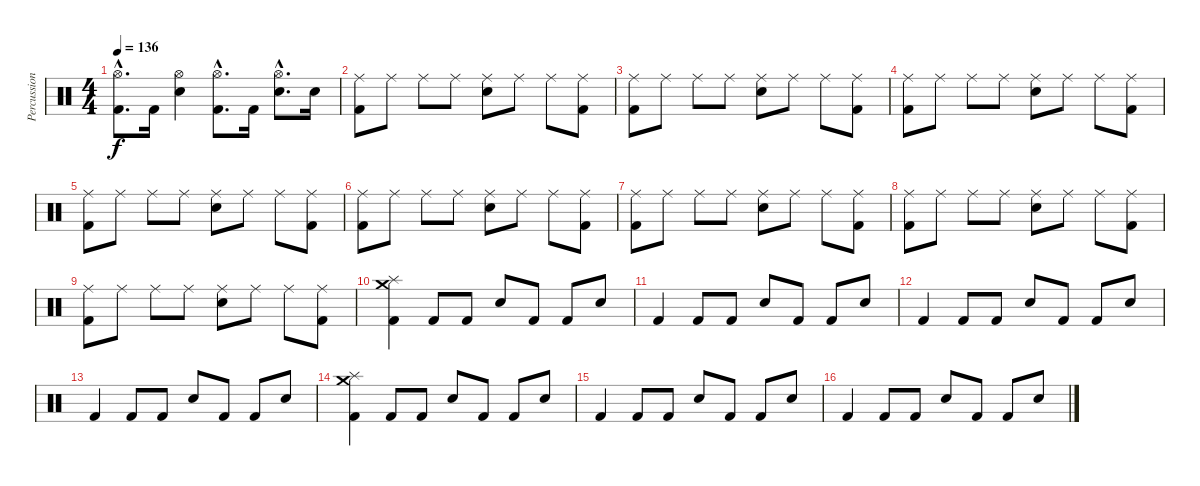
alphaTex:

\track ("Percussions" "Percussion") {instrument percussion}
\staff {score}
\articulation defaults
\ts (4 4)
\tempo 136
\clef neutral
\ks c
("Hi-Hat (open)"{hac} "Kick (hit) 2"{hac}).8{d dy f} "Kick (hit) 2".16 ("Hi-Hat (open)" "Electric Snare (hit)").4 ("Hi-Hat (open)"{hac} "Kick (hit) 2"{hac}).8{d} "Kick (hit) 2".16 ("Hi-Hat (open)"{hac} "Electric Snare (hit)"{hac}).8{d} "Electric Snare (hit)".16 |
("Ride (middle)" "Kick (hit) 2").8 "Ride (middle)".8 "Ride (middle)".8 "Ride (middle)".8 ("Ride (middle)" "Electric Snare (hit)").8 "Ride (middle)".8 "Ride (middle)".8 ("Ride (middle)" "Kick (hit) 2").8 |
("Ride (middle)" "Kick (hit) 2").8 "Ride (middle)".8 "Ride (middle)".8 "Ride (middle)".8 ("Ride (middle)" "Electric Snare (hit)").8 "Ride (middle)".8 "Ride (middle)".8 ("Ride (middle)" "Kick (hit) 2").8 |
("Ride (middle)" "Kick (hit) 2").8 "Ride (middle)".8 "Ride (middle)".8 "Ride (middle)".8 ("Ride (middle)" "Electric Snare (hit)").8 "Ride (middle)".8 "Ride (middle)".8 ("Ride (middle)" "Kick (hit) 2").8 |
("Ride (middle)" "Kick (hit) 2").8 "Ride (middle)".8 "Ride (middle)".8 "Ride (middle)".8 ("Ride (middle)" "Electric Snare (hit)").8 "Ride (middle)".8 "Ride (middle)".8 ("Ride (middle)" "Kick (hit) 2").8 |
("Ride (middle)" "Kick (hit) 2").8 "Ride (middle)".8 "Ride (middle)".8 "Ride (middle)".8 ("Ride (middle)" "Electric Snare (hit)").8 "Ride (middle)".8 "Ride (middle)".8 ("Ride (middle)" "Kick (hit) 2").8 |
("Ride (middle)" "Kick (hit) 2").8 "Ride (middle)".8 "Ride (middle)".8 "Ride (middle)".8 ("Ride (middle)" "Electric Snare (hit)").8 "Ride (middle)".8 "Ride (middle)".8 ("Ride (middle)" "Kick (hit) 2").8 |
("Ride (middle)" "Kick (hit) 2").8 "Ride (middle)".8 "Ride (middle)".8 "Ride (middle)".8 ("Ride (middle)" "Electric Snare (hit)").8 "Ride (middle)".8 "Ride (middle)".8 ("Ride (middle)" "Kick (hit) 2").8 |
("Ride (middle)" "Kick (hit) 2").8 "Ride (middle)".8 "Ride (middle)".8 "Ride (middle)".8 ("Ride (middle)" "Electric Snare (hit)").8 "Ride (middle)".8 "Ride (middle)".8 ("Ride (middle)" "Kick (hit) 2").8 |
("Crash medium (hit)" "Splash (hit)" "Kick (hit) 2").4 "Kick (hit) 2".8 "Kick (hit) 2".8 "Electric Snare (hit)".8 "Kick (hit) 2".8 "Kick (hit) 2".8 "Electric Snare (hit)".8 |
"Kick (hit) 2".4 "Kick (hit) 2".8 "Kick (hit) 2".8 "Electric Snare (hit)".8 "Kick (hit) 2".8 "Kick (hit) 2".8 "Electric Snare (hit)".8 |
"Kick (hit) 2".4 "Kick (hit) 2".8 "Kick (hit) 2".8 "Electric Snare (hit)".8 "Kick (hit) 2".8 "Kick (hit) 2".8 "Electric Snare (hit)".8 |
"Kick (hit) 2".4 "Kick (hit) 2".8 "Kick (hit) 2".8 "Electric Snare (hit)".8 "Kick (hit) 2".8 "Kick (hit) 2".8 "Electric Snare (hit)".8 |
("Crash medium (hit)" "Splash (hit)" "Kick (hit) 2").4 "Kick (hit) 2".8 "Kick (hit) 2".8 "Electric Snare (hit)".8 "Kick (hit) 2".8 "Kick (hit) 2".8 "Electric Snare (hit)".8 |
"Kick (hit) 2".4 "Kick (hit) 2".8 "Kick (hit) 2".8 "Electric Snare (hit)".8 "Kick (hit) 2".8 "Kick (hit) 2".8 "Electric Snare (hit)".8 |
"Kick (hit) 2".4 "Kick (hit) 2".8 "Kick (hit) 2".8 "Electric Snare (hit)".8 "Kick (hit) 2".8 "Kick (hit) 2".8 "Electric Snare (hit)".8
